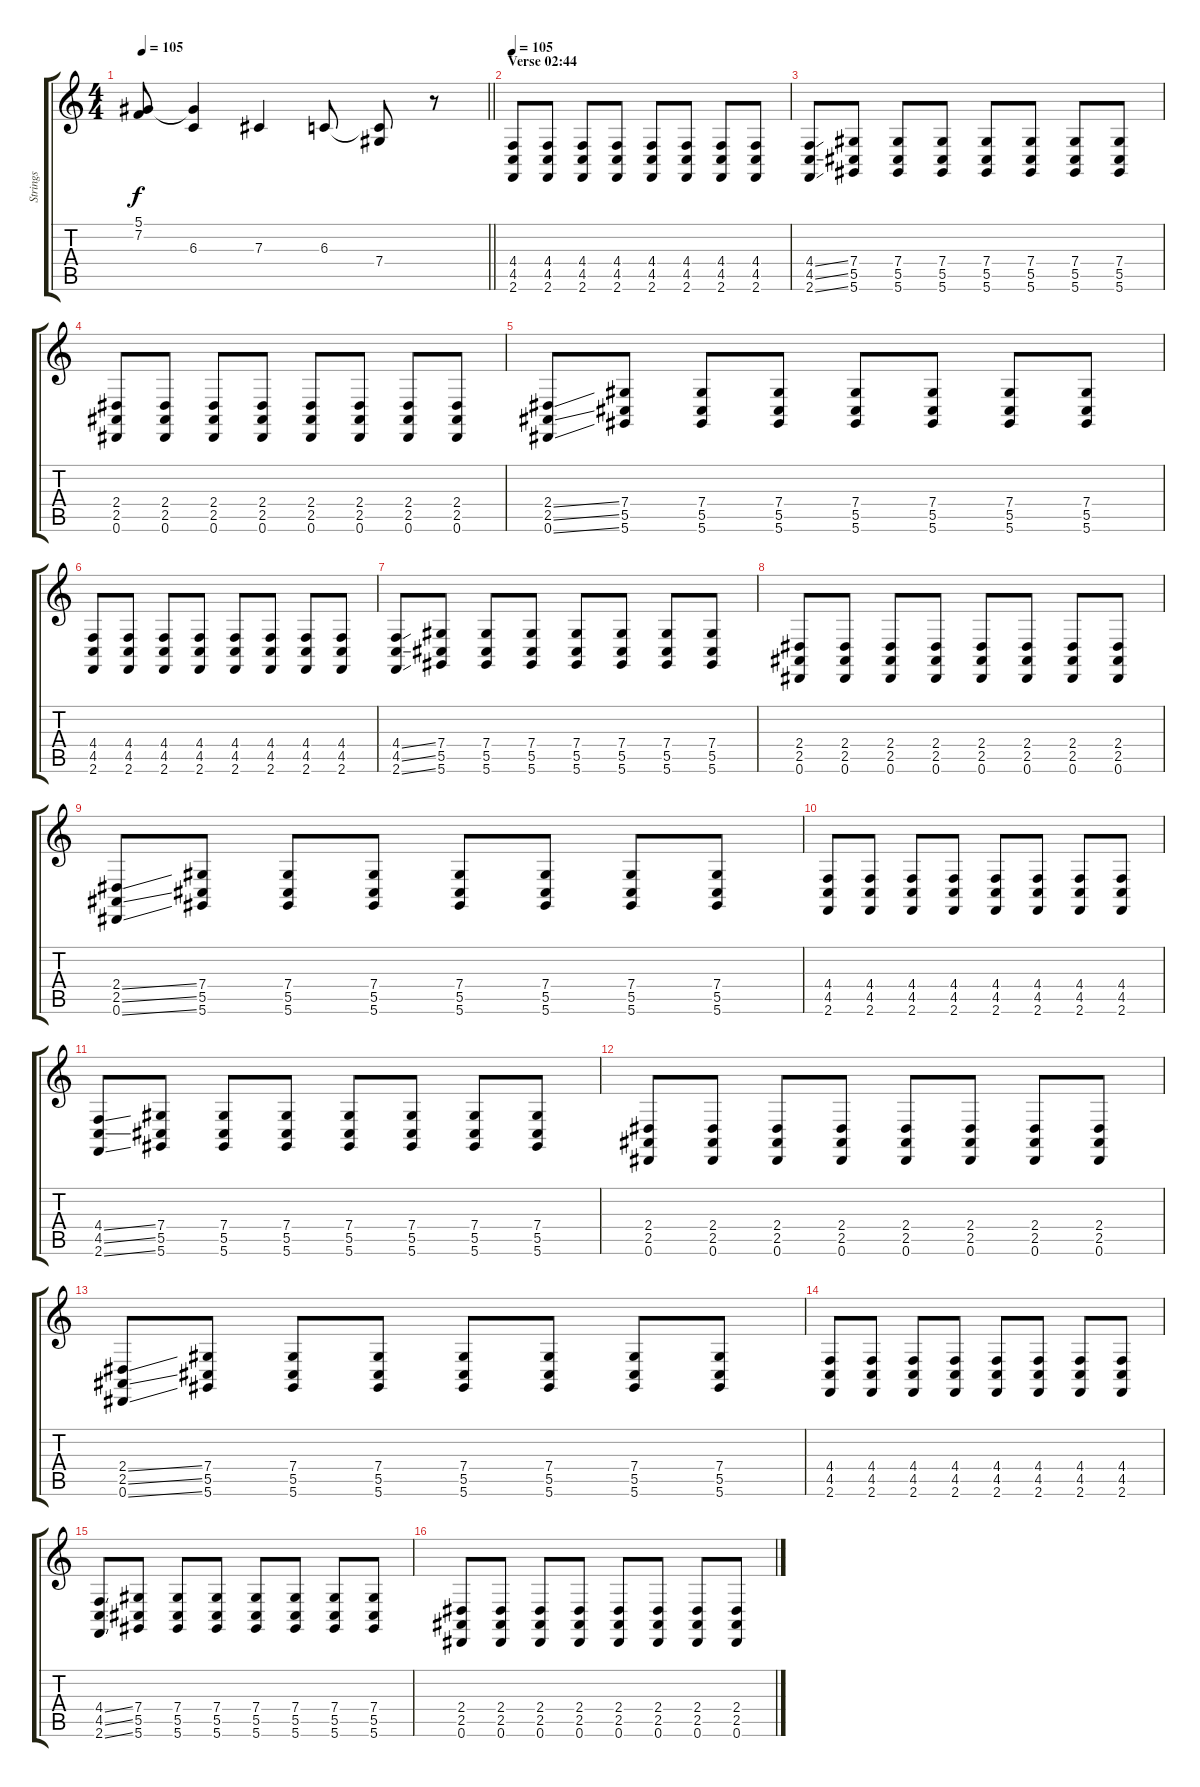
\track ("Strings" "Strings") {instrument tremolostrings}
\staff {score tabs}
\tuning (Eb4 Bb3 Gb3 Db3 Ab2 Eb2) {hide}
\ts (4 4)
\tempo 105
\clef g2
\barLineRight lightlight
\ks c
(5.1{t} 7.2{t}).8{dy f} (5.1{t} 6.3).4 7.3.4 6.3.8 (6.3{t} 7.4).8 r.8 |
\section ("" "Verse 02:44")
\tempo 105
(4.4 4.5 2.6).8{volume 16} (4.4 4.5 2.6).8 (4.4 4.5 2.6).8 (4.4 4.5 2.6).8 (4.4 4.5 2.6).8 (4.4 4.5 2.6).8 (4.4 4.5 2.6).8 (4.4 4.5 2.6).8 |
(4.4{ss} 4.5{ss} 2.6{ss}).8 (7.4 5.5 5.6).8 (7.4 5.5 5.6).8 (7.4 5.5 5.6).8 (7.4 5.5 5.6).8 (7.4 5.5 5.6).8 (7.4 5.5 5.6).8 (7.4 5.5 5.6).8 |
(2.4 2.5 0.6).8 (2.4 2.5 0.6).8 (2.4 2.5 0.6).8 (2.4 2.5 0.6).8 (2.4 2.5 0.6).8 (2.4 2.5 0.6).8 (2.4 2.5 0.6).8 (2.4 2.5 0.6).8 |
(2.4{ss} 2.5{ss} 0.6{ss}).8 (7.4 5.5 5.6).8 (7.4 5.5 5.6).8 (7.4 5.5 5.6).8 (7.4 5.5 5.6).8 (7.4 5.5 5.6).8 (7.4 5.5 5.6).8 (7.4 5.5 5.6).8 |
(4.4 4.5 2.6).8 (4.4 4.5 2.6).8 (4.4 4.5 2.6).8 (4.4 4.5 2.6).8 (4.4 4.5 2.6).8 (4.4 4.5 2.6).8 (4.4 4.5 2.6).8 (4.4 4.5 2.6).8 |
(4.4{ss} 4.5{ss} 2.6{ss}).8 (7.4 5.5 5.6).8 (7.4 5.5 5.6).8 (7.4 5.5 5.6).8 (7.4 5.5 5.6).8 (7.4 5.5 5.6).8 (7.4 5.5 5.6).8 (7.4 5.5 5.6).8 |
(2.4 2.5 0.6).8 (2.4 2.5 0.6).8 (2.4 2.5 0.6).8 (2.4 2.5 0.6).8 (2.4 2.5 0.6).8 (2.4 2.5 0.6).8 (2.4 2.5 0.6).8 (2.4 2.5 0.6).8 |
(2.4{ss} 2.5{ss} 0.6{ss}).8 (7.4 5.5 5.6).8 (7.4 5.5 5.6).8 (7.4 5.5 5.6).8 (7.4 5.5 5.6).8 (7.4 5.5 5.6).8 (7.4 5.5 5.6).8 (7.4 5.5 5.6).8 |
(4.4 4.5 2.6).8 (4.4 4.5 2.6).8 (4.4 4.5 2.6).8 (4.4 4.5 2.6).8 (4.4 4.5 2.6).8 (4.4 4.5 2.6).8 (4.4 4.5 2.6).8 (4.4 4.5 2.6).8 |
(4.4{ss} 4.5{ss} 2.6{ss}).8 (7.4 5.5 5.6).8 (7.4 5.5 5.6).8 (7.4 5.5 5.6).8 (7.4 5.5 5.6).8 (7.4 5.5 5.6).8 (7.4 5.5 5.6).8 (7.4 5.5 5.6).8 |
(2.4 2.5 0.6).8 (2.4 2.5 0.6).8 (2.4 2.5 0.6).8 (2.4 2.5 0.6).8 (2.4 2.5 0.6).8 (2.4 2.5 0.6).8 (2.4 2.5 0.6).8 (2.4 2.5 0.6).8 |
(2.4{ss} 2.5{ss} 0.6{ss}).8 (7.4 5.5 5.6).8 (7.4 5.5 5.6).8 (7.4 5.5 5.6).8 (7.4 5.5 5.6).8 (7.4 5.5 5.6).8 (7.4 5.5 5.6).8 (7.4 5.5 5.6).8 |
(4.4 4.5 2.6).8 (4.4 4.5 2.6).8 (4.4 4.5 2.6).8 (4.4 4.5 2.6).8 (4.4 4.5 2.6).8 (4.4 4.5 2.6).8 (4.4 4.5 2.6).8 (4.4 4.5 2.6).8 |
(4.4{ss} 4.5{ss} 2.6{ss}).8 (7.4 5.5 5.6).8 (7.4 5.5 5.6).8 (7.4 5.5 5.6).8 (7.4 5.5 5.6).8 (7.4 5.5 5.6).8 (7.4 5.5 5.6).8 (7.4 5.5 5.6).8 |
(2.4 2.5 0.6).8 (2.4 2.5 0.6).8 (2.4 2.5 0.6).8 (2.4 2.5 0.6).8 (2.4 2.5 0.6).8 (2.4 2.5 0.6).8 (2.4 2.5 0.6).8 (2.4 2.5 0.6).8
